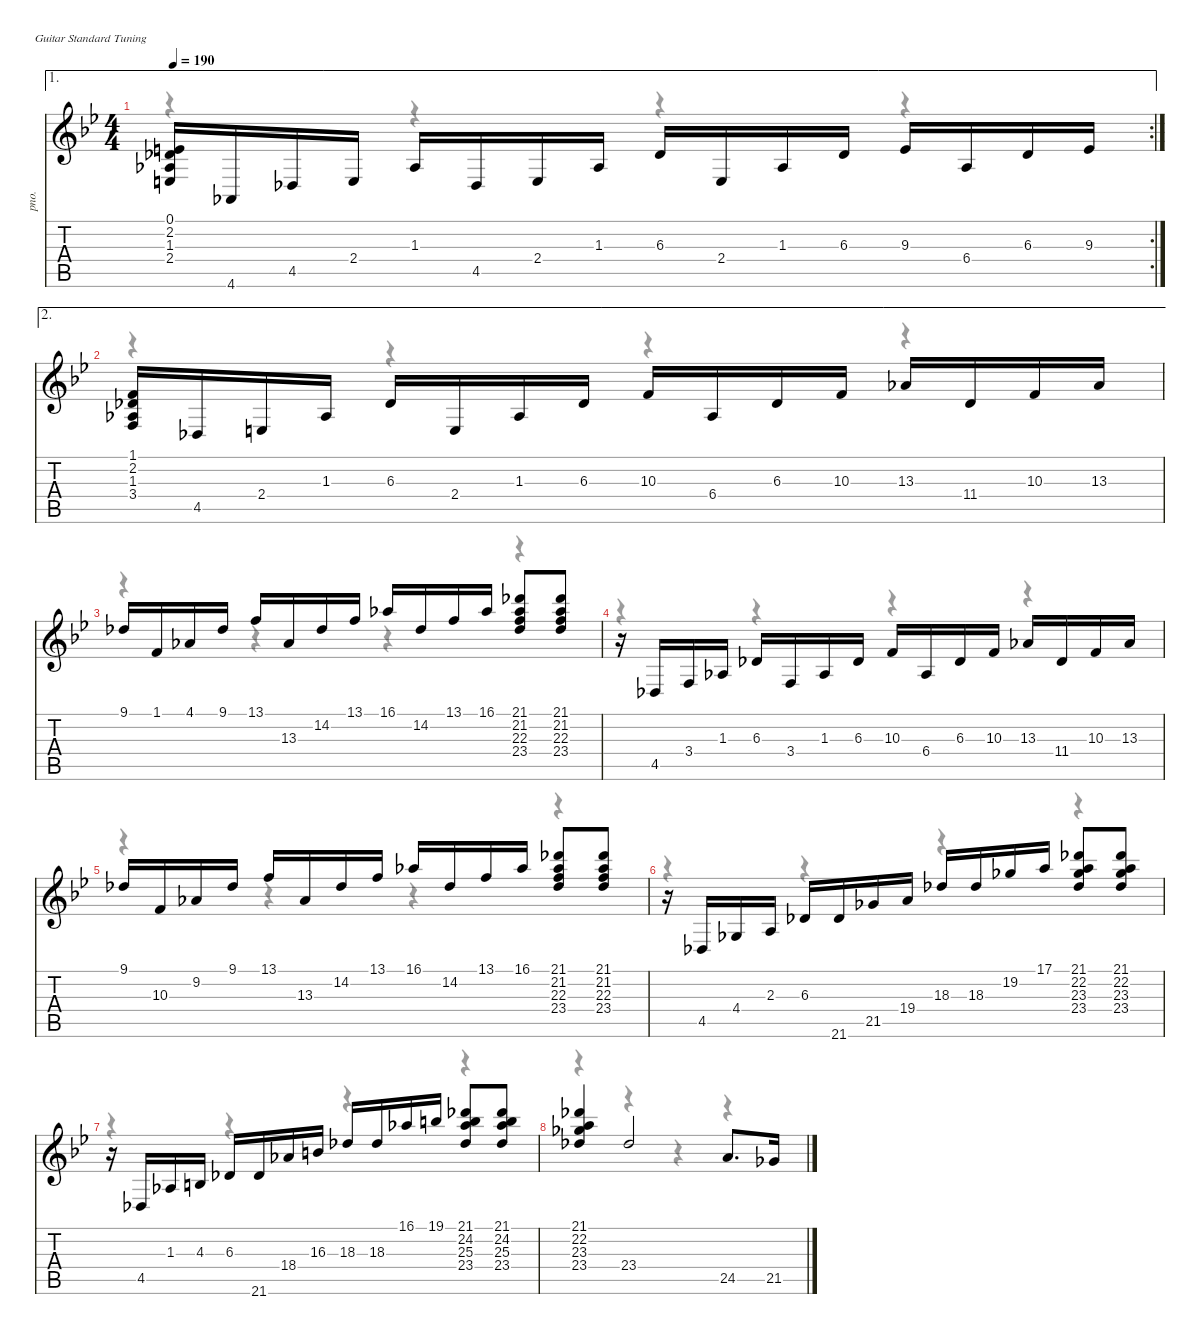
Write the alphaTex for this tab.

\defaultSystemsLayout 4
\hideDynamics
\bracketExtendMode nobrackets
\otherSystemsTrackNameOrientation horizontal
\track ("Right Hand" "pno.") {instrument acousticgrandpiano}
\staff {score tabs}
\tuning (E4 B3 G3 D3 A2 E2)
\voice
\ae 1
\rc 2
\ts (4 4)
\tempo 190
\clef g2
\ks bb
(0.1{acc forcenatural} 2.2{acc b} 1.3{acc b} 2.4{acc forcenatural}).16{dy f} 4.6{acc b}.16 4.5{acc b}.16 2.4{acc forcenatural}.16 1.3{acc b}.16 4.5{acc b}.16 2.4{acc forcenatural}.16 1.3{acc b}.16 6.3{acc b}.16 2.4{acc forcenatural}.16 1.3{acc b}.16 6.3{acc b}.16 9.3{acc forcenatural}.16 6.4{acc b}.16 6.3{acc b}.16 9.3{acc forcenatural}.16 |
\ae 2
(1.1{acc forcenatural} 2.2{acc b} 1.3{acc b} 3.4{acc forcenatural}).16{dy fff} 4.5{acc b}.16{dy f} 2.4{acc forcenatural}.16 1.3{acc b}.16 6.3{acc b}.16 2.4{acc forcenatural}.16 1.3{acc b}.16 6.3{acc b}.16 10.3{acc forcenatural}.16 6.4{acc b}.16 6.3{acc b}.16 10.3{acc forcenatural}.16 13.3{acc b}.16 11.4{acc b}.16 10.3{acc forcenatural}.16 13.3{acc b}.16 |
9.1{acc b}.16 1.1{acc forcenatural}.16 4.1{acc b}.16 9.1{acc b}.16 13.1{acc forcenatural}.16 13.3{acc b}.16 14.2{acc b}.16 13.1{acc forcenatural}.16 16.1{acc b}.16 14.2{acc b}.16 13.1{acc forcenatural}.16 16.1{acc b}.16 (21.1{acc b} 21.2{acc b} 22.3{acc forcenatural} 23.4{acc b}).8 (21.1{acc b} 21.2{acc b} 22.3{acc forcenatural} 23.4{acc b}).8 |
r.16 4.5{acc b}.16 3.4{acc forcenatural}.16 1.3{acc b}.16 6.3{acc b}.16 3.4{acc forcenatural}.16 1.3{acc b}.16 6.3{acc b}.16 10.3{acc forcenatural}.16 6.4{acc b}.16 6.3{acc b}.16 10.3{acc forcenatural}.16 13.3{acc b}.16 11.4{acc b}.16 10.3{acc forcenatural}.16 13.3{acc b}.16 |
9.1{acc b}.16 10.3{acc forcenatural}.16 9.2{acc b}.16 9.1{acc b}.16 13.1{acc forcenatural}.16 13.3{acc b}.16 14.2{acc b}.16 13.1{acc forcenatural}.16 16.1{acc b}.16 14.2{acc b}.16 13.1{acc forcenatural}.16 16.1{acc b}.16 (21.1{acc b} 21.2{acc b} 22.3{acc forcenatural} 23.4{acc b}).8 (21.1{acc b} 21.2{acc b} 22.3{acc forcenatural} 23.4{acc b}).8 |
r.16 4.5{acc b}.16 4.4{acc b}.16 2.3{acc forcenatural}.16 6.3{acc b}.16 21.6{acc b}.16 21.5{acc b}.16 19.4{acc forcenatural}.16 18.3{acc b}.16 18.3{acc b}.16 19.2{acc b}.16 17.1{acc forcenatural}.16 (21.1{acc b} 22.2{acc forcenatural} 23.3{acc b} 23.4{acc b}).8 (21.1{acc b} 22.2{acc forcenatural} 23.3{acc b} 23.4{acc b}).8 |
r.16 4.5{acc b}.16 1.3{acc b}.16 4.3{acc forcenatural}.16 6.3{acc b}.16 21.6{acc b}.16 18.4{acc b}.16 16.3{acc forcenatural}.16 18.3{acc b}.16 18.3{acc b}.16 16.1{acc b}.16 19.1{acc forcenatural}.16 (21.1{acc b} 24.2{acc forcenatural} 25.3{acc b} 23.4{acc b}).8 (21.1{acc b} 24.2{acc forcenatural} 25.3{acc b} 23.4{acc b}).8 |
(21.1{acc b} 22.2{acc forcenatural} 23.3{acc b} 23.4{acc b}).4 23.4{acc b}.2 24.5{acc forcenatural}.8{d} 21.5{acc b}.16
\voice
\clef g2
\ottava regular
\simile none
\ks bb
r.4{dy mf} r.4 r.4 r.4 |
r.4 r.4 r.4 r.4 |
r.4 r.4 r.4 r.4 |
r.4 r.4 r.4 r.4 |
r.4 r.4 r.4 r.4 |
r.4 r.4 r.4 r.4 |
r.4 r.4 r.4 r.4 |
r.4 r.4 r.4 r.4
